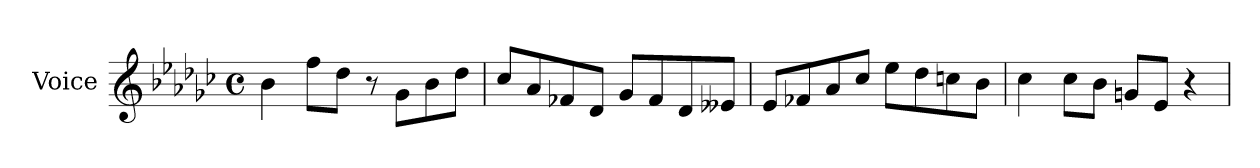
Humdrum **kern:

**kern
*part1
*staff1
*I"Voice
*I'Voice
*clefG2
*k[b-e-a-d-g-c-]
*M4/4
*met(c)
=1
4b-\
8ff\L
8dd-\J
8r
8g-\L
8b-\
8dd-\J
=2
8cc-/L
8a-/
8f-X/
8d-/J
8g-/L
8f-/
8d-/
8e--X/J
=3
8e-/L
8f-X/
8a-/
8cc-/J
8ee-\L
8dd-\
8ccn\
8b-\J
=4
4cc-\
8cc-\L
8b-\J
8gn/L
8e-/J
4r
=
*-
